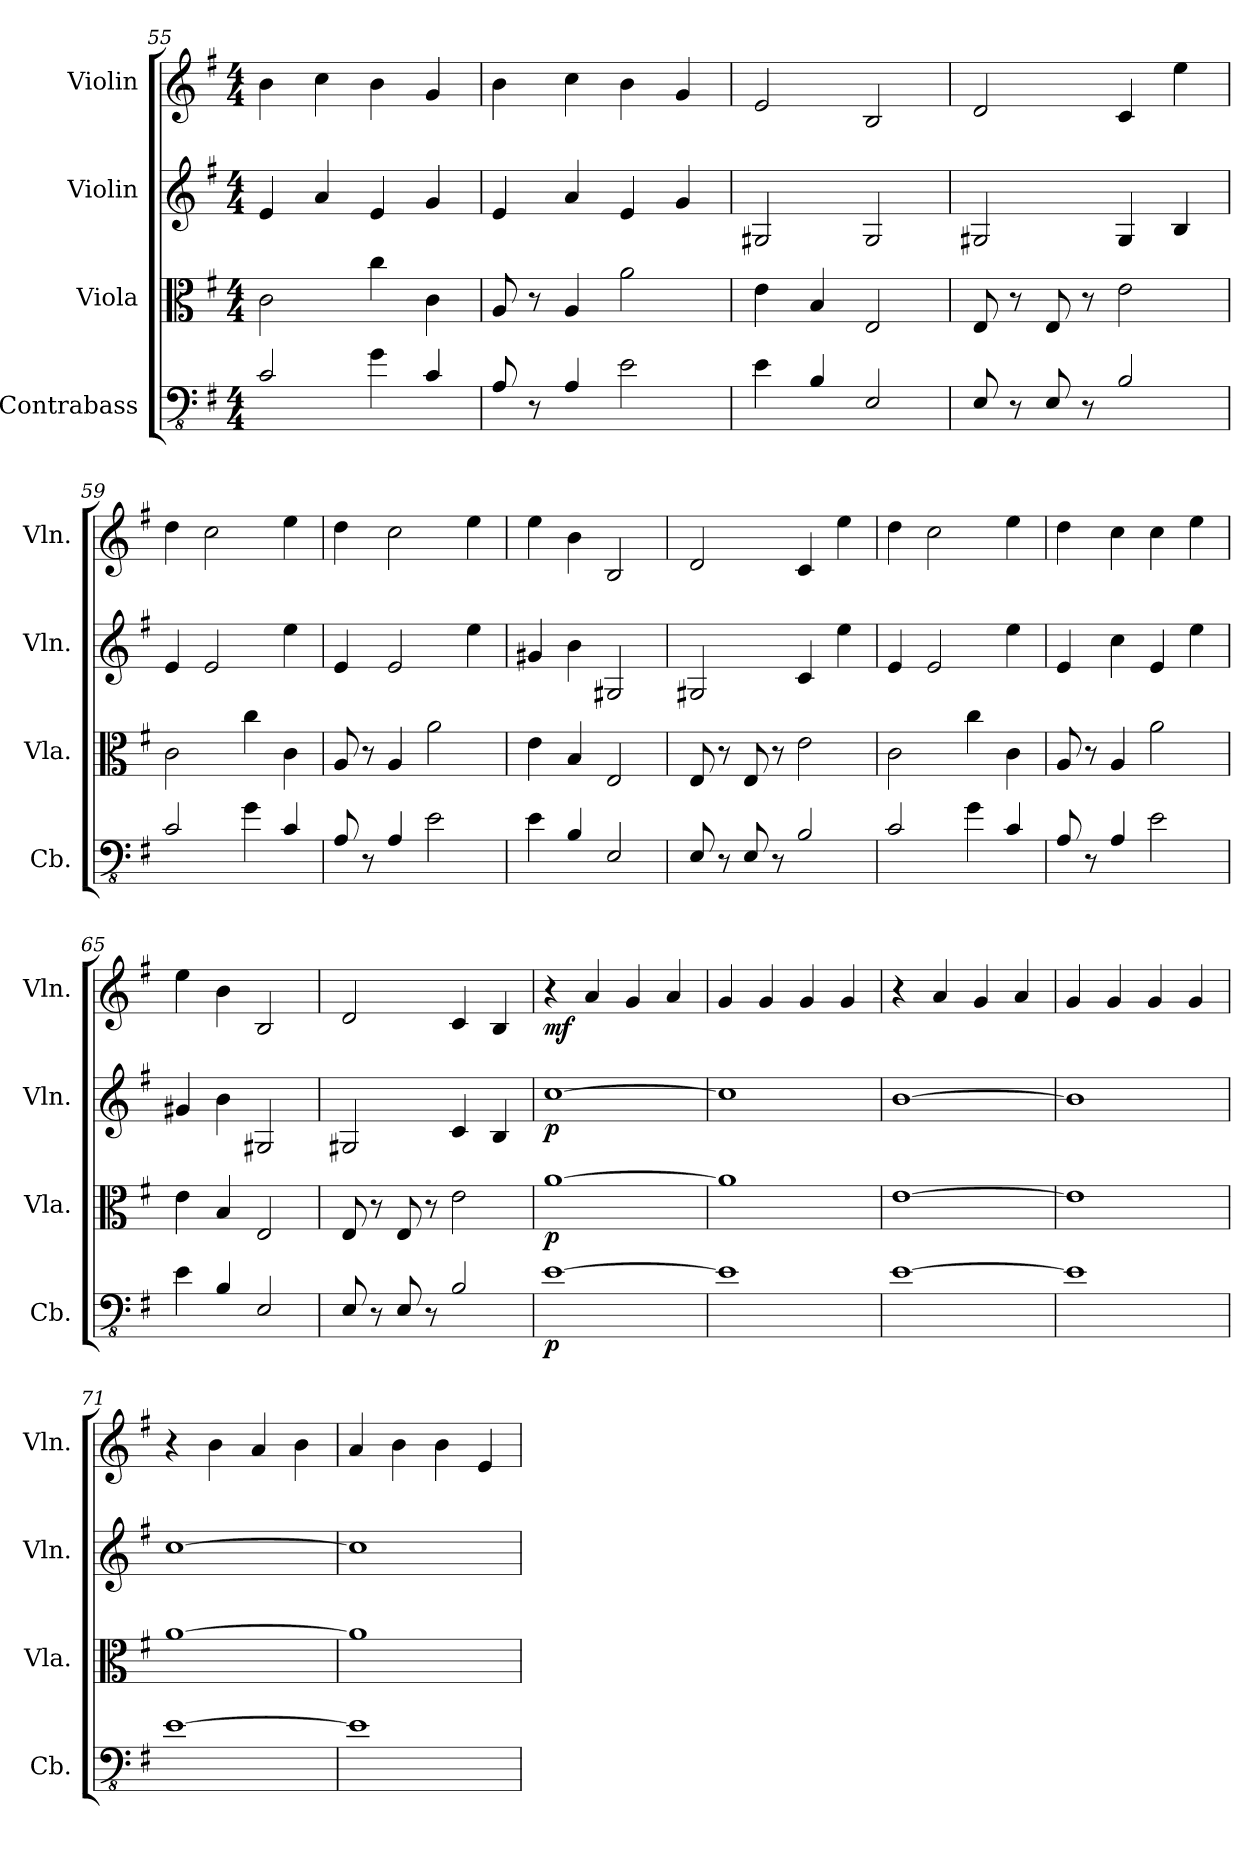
**kern	**dynam	**kern	**dynam	**kern	**dynam	**kern	**dynam
*part4	*part4	*part3	*part3	*part2	*part2	*part1	*part1
*staff4	*staff4	*staff3	*staff3	*staff2	*staff2	*staff1	*staff1
*I"Contrabass	*	*I"Viola	*	*I"Violin	*	*I"Violin	*
*I'Cb.	*	*I'Vla.	*	*I'Vln.	*	*I'Vln.	*
*clefFv4	*	*clefC3	*	*clefG2	*	*clefG2	*
*ITrd7c12	*	*	*	*	*	*	*
*k[f#]	*	*k[f#]	*	*k[f#]	*	*k[f#]	*
*M4/4	*	*M4/4	*	*M4/4	*	*M4/4	*
=55	=55	=55	=55	=55	=55	=55	=55
2CC/	.	2c\	.	4e/	.	4b\	.
.	.	.	.	4a/	.	4cc\	.
4GG\	.	4cc\	.	4e/	.	4b\	.
4CC/	.	4c\	.	4g/	.	4g/	.
=56	=56	=56	=56	=56	=56	=56	=56
8AAA/	.	8A/	.	4e/	.	4b\	.
8r	.	8r	.	.	.	.	.
4AAA/	.	4A/	.	4a/	.	4cc\	.
2EE\	.	2a\	.	4e/	.	4b\	.
.	.	.	.	4g/	.	4g/	.
=57	=57	=57	=57	=57	=57	=57	=57
4EE\	.	4e\	.	2G#X/	.	2e/	.
4BBB/	.	4B/	.	.	.	.	.
2EEE/	.	2E/	.	2G#/	.	2B/	.
=58	=58	=58	=58	=58	=58	=58	=58
8EEE/	.	8E/	.	2G#X/	.	2d/	.
8r	.	8r	.	.	.	.	.
8EEE/	.	8E/	.	.	.	.	.
8r	.	8r	.	.	.	.	.
2BBB/	.	2e\	.	4G#/	.	4c/	.
.	.	.	.	4B/	.	4ee\	.
!!LO:LB:g=z
=59	=59	=59	=59	=59	=59	=59	=59
2CC/	.	2c\	.	4e/	.	4dd\	.
.	.	.	.	2e/	.	2cc\	.
4GG\	.	4cc\	.	.	.	.	.
4CC/	.	4c\	.	4ee\	.	4ee\	.
=60	=60	=60	=60	=60	=60	=60	=60
8AAA/	.	8A/	.	4e/	.	4dd\	.
8r	.	8r	.	.	.	.	.
4AAA/	.	4A/	.	2e/	.	2cc\	.
2EE\	.	2a\	.	.	.	.	.
.	.	.	.	4ee\	.	4ee\	.
=61	=61	=61	=61	=61	=61	=61	=61
4EE\	.	4e\	.	4g#X/	.	4ee\	.
4BBB/	.	4B/	.	4b\	.	4b\	.
2EEE/	.	2E/	.	2G#X/	.	2B/	.
=62	=62	=62	=62	=62	=62	=62	=62
8EEE/	.	8E/	.	2G#X/	.	2d/	.
8r	.	8r	.	.	.	.	.
8EEE/	.	8E/	.	.	.	.	.
8r	.	8r	.	.	.	.	.
2BBB/	.	2e\	.	4c/	.	4c/	.
.	.	.	.	4ee\	.	4ee\	.
=63	=63	=63	=63	=63	=63	=63	=63
2CC/	.	2c\	.	4e/	.	4dd\	.
.	.	.	.	2e/	.	2cc\	.
4GG\	.	4cc\	.	.	.	.	.
4CC/	.	4c\	.	4ee\	.	4ee\	.
=64	=64	=64	=64	=64	=64	=64	=64
8AAA/	.	8A/	.	4e/	.	4dd\	.
8r	.	8r	.	.	.	.	.
4AAA/	.	4A/	.	4cc\	.	4cc\	.
2EE\	.	2a\	.	4e/	.	4cc\	.
.	.	.	.	4ee\	.	4ee\	.
=65	=65	=65	=65	=65	=65	=65	=65
4EE\	.	4e\	.	4g#X/	.	4ee\	.
4BBB/	.	4B/	.	4b\	.	4b\	.
2EEE/	.	2E/	.	2G#X/	.	2B/	.
!!LO:PB:g=z
=66	=66	=66	=66	=66	=66	=66	=66
8EEE/	.	8E/	.	2G#X/	.	2d/	.
8r	.	8r	.	.	.	.	.
8EEE/	.	8E/	.	.	.	.	.
8r	.	8r	.	.	.	.	.
2BBB/	.	2e\	.	4c/	.	4c/	.
.	.	.	.	4B/	.	4B/	.
=67	=67	=67	=67	=67	=67	=67	=67
!	!LO:DY:b	!	!LO:DY:b	!	!LO:DY:b	!	!LO:DY:b
[1EE	p	[1a	p	[1cc	p	4r	mf
.	.	.	.	.	.	4a/	.
.	.	.	.	.	.	4g/	.
.	.	.	.	.	.	4a/	.
=68	=68	=68	=68	=68	=68	=68	=68
1EE]	.	1a]	.	1cc]	.	4g/	.
.	.	.	.	.	.	4g/	.
.	.	.	.	.	.	4g/	.
.	.	.	.	.	.	4g/	.
=69	=69	=69	=69	=69	=69	=69	=69
[1EE	.	[1e	.	[1b	.	4r	.
.	.	.	.	.	.	4a/	.
.	.	.	.	.	.	4g/	.
.	.	.	.	.	.	4a/	.
=70	=70	=70	=70	=70	=70	=70	=70
1EE]	.	1e]	.	1b]	.	4g/	.
.	.	.	.	.	.	4g/	.
.	.	.	.	.	.	4g/	.
.	.	.	.	.	.	4g/	.
=71	=71	=71	=71	=71	=71	=71	=71
[1EE	.	[1a	.	[1cc	.	4r	.
.	.	.	.	.	.	4b\	.
.	.	.	.	.	.	4a/	.
.	.	.	.	.	.	4b\	.
=72	=72	=72	=72	=72	=72	=72	=72
1EE]	.	1a]	.	1cc]	.	4a/	.
.	.	.	.	.	.	4b\	.
.	.	.	.	.	.	4b\	.
.	.	.	.	.	.	4e/	.
=	=	=	=	=	=	=	=
*-	*-	*-	*-	*-	*-	*-	*-
